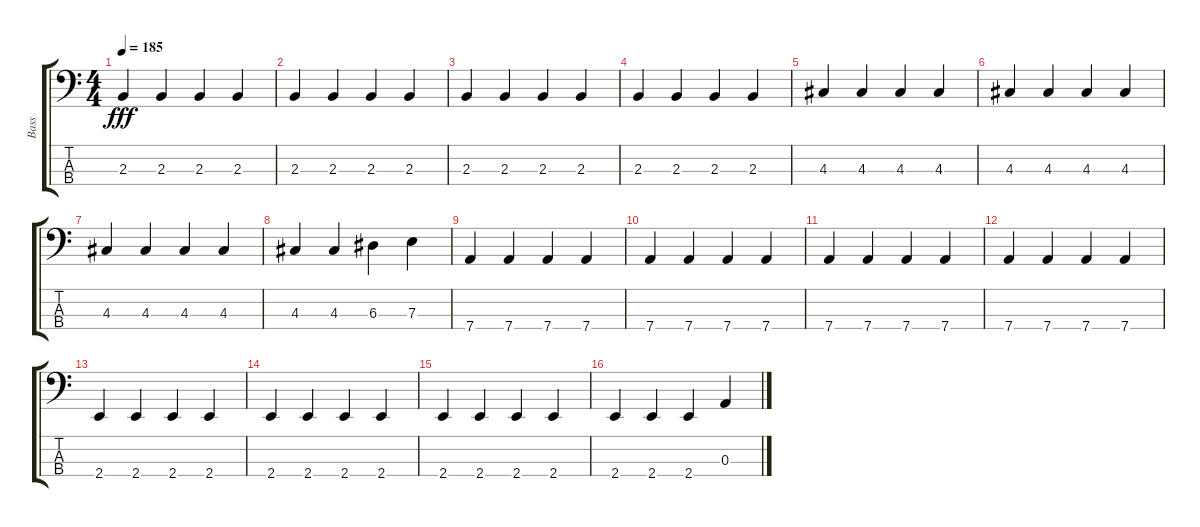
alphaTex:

\track ("Bass" "Bass") {instrument electricbasspick}
\staff {score tabs}
\tuning (G2 D2 A1 D1) {hide}
\ts (4 4)
\tempo 185
\clef f4
\ks c
2.3.4{dy fff} 2.3.4 2.3.4 2.3.4 |
2.3.4 2.3.4 2.3.4 2.3.4 |
2.3.4 2.3.4 2.3.4 2.3.4 |
2.3.4 2.3.4 2.3.4 2.3.4 |
4.3.4 4.3.4 4.3.4 4.3.4 |
4.3.4 4.3.4 4.3.4 4.3.4 |
4.3.4 4.3.4 4.3.4 4.3.4 |
4.3.4 4.3.4 6.3.4 7.3.4 |
7.4.4 7.4.4 7.4.4 7.4.4 |
7.4.4 7.4.4 7.4.4 7.4.4 |
7.4.4 7.4.4 7.4.4 7.4.4 |
7.4.4 7.4.4 7.4.4 7.4.4 |
2.4.4 2.4.4 2.4.4 2.4.4 |
2.4.4 2.4.4 2.4.4 2.4.4 |
2.4.4 2.4.4 2.4.4 2.4.4 |
2.4.4 2.4.4 2.4.4 0.3.4
